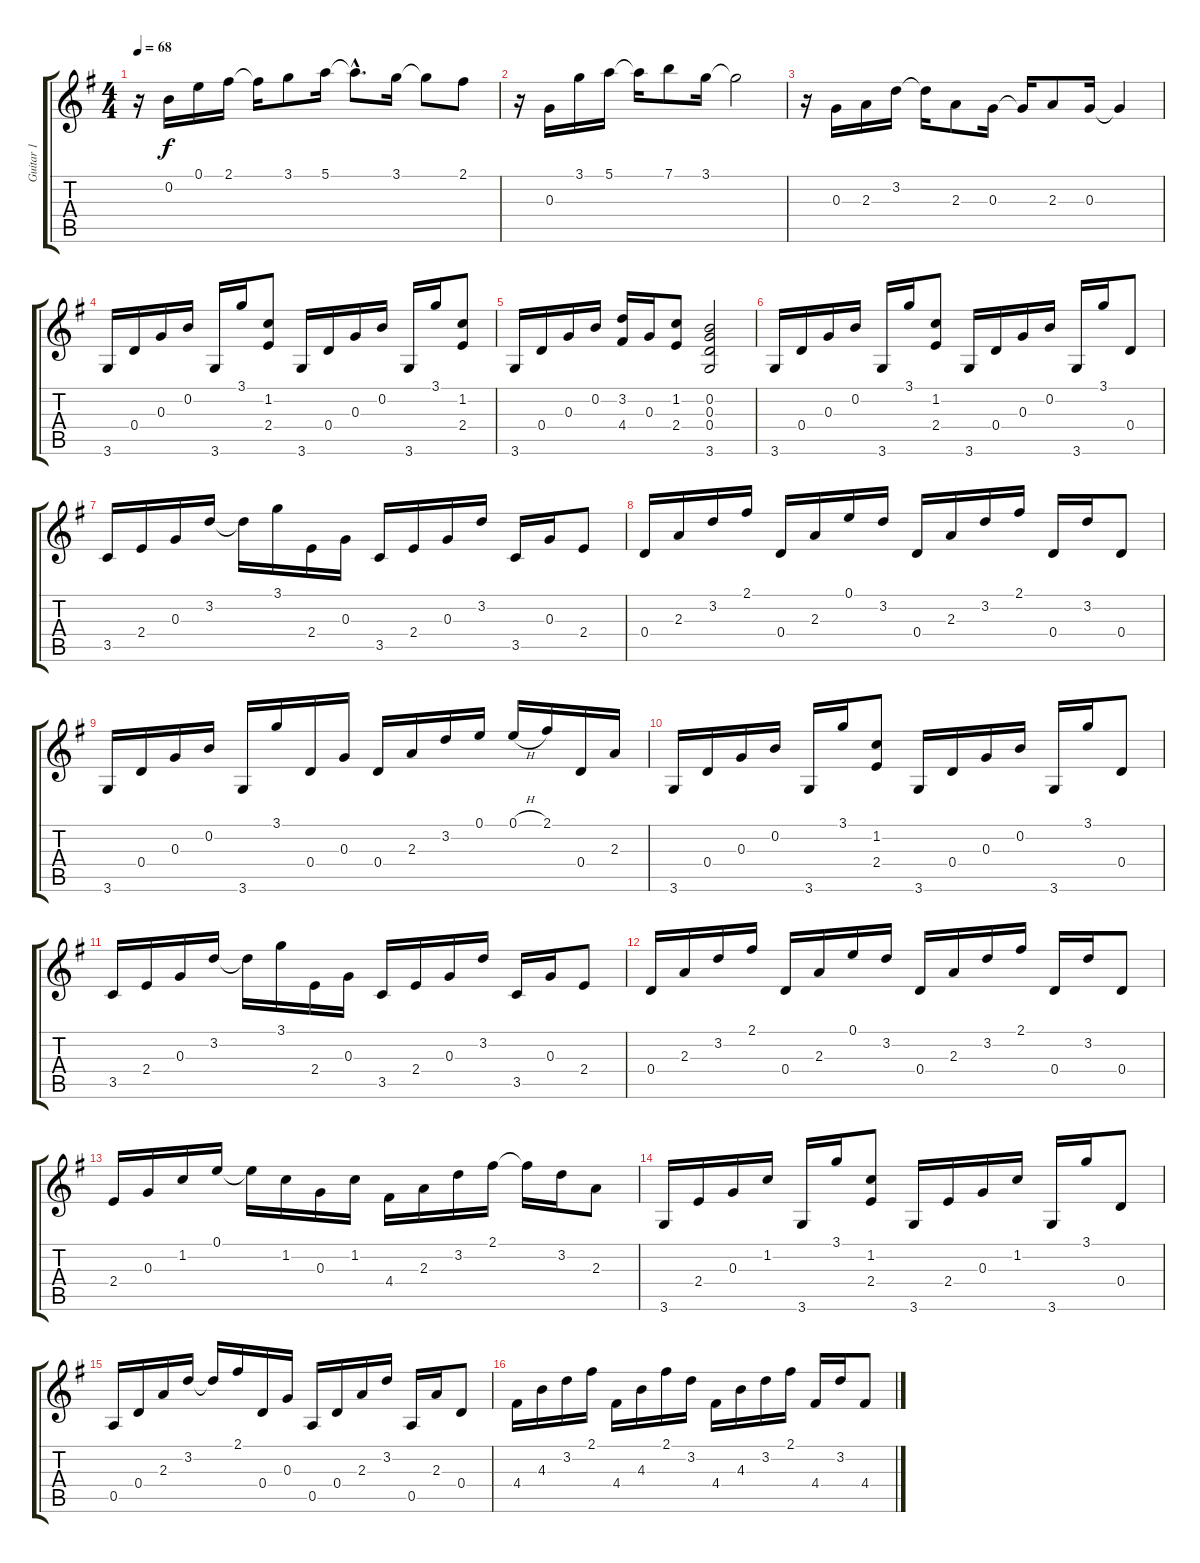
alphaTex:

\track ("Guitar 1" "Guitar 1") {instrument acousticguitarsteel}
\staff {score tabs}
\tuning (E4 B3 G3 D3 A2 E2) {hide}
\ts (4 4)
\tempo 68
\clef g2
\ks g
r.16{dy f instrument acousticguitarsteel} 0.2.16 0.1.16 2.1.16 2.1{t}.16 3.1.8 5.1.16 5.1{hac t}.8{d} 3.1.16 3.1{t}.8 2.1.8 |
r.16 0.3.16 3.1.16 5.1.16 5.1{t}.16 7.1.8 3.1.16 3.1{t}.2 |
r.16 0.3.16 2.3.16 3.2.16 3.2{t}.16 2.3.8 0.3.16 0.3{t}.16 2.3.8 0.3.16 0.3{t}.4 |
3.6.16 0.4.16 0.3.16 0.2.16 3.6.16 3.1.16 (1.2 2.4).8 3.6.16 0.4.16 0.3.16 0.2.16 3.6.16 3.1.16 (1.2 2.4).8 |
3.6.16 0.4.16 0.3.16 0.2.16 (3.2 4.4).16 0.3.16 (1.2 2.4).8 (0.2 0.3 0.4 3.6).2 |
3.6.16 0.4.16 0.3.16 0.2.16 3.6.16 3.1.16 (1.2 2.4).8 3.6.16 0.4.16 0.3.16 0.2.16 3.6.16 3.1.16 0.4.8 |
3.5.16 2.4.16 0.3.16 3.2.16 3.2{t}.16 3.1.16 2.4.16 0.3.16 3.5.16 2.4.16 0.3.16 3.2.16 3.5.16 0.3.16 2.4.8 |
0.4.16 2.3.16 3.2.16 2.1.16 0.4.16 2.3.16 0.1.16 3.2.16 0.4.16 2.3.16 3.2.16 2.1.16 0.4.16 3.2.16 0.4.8 |
3.6.16 0.4.16 0.3.16 0.2.16 3.6.16 3.1.16 0.4.16 0.3.16 0.4.16 2.3.16 3.2.16 0.1.16 0.1{h}.16 2.1.16 0.4.16 2.3.16 |
3.6.16 0.4.16 0.3.16 0.2.16 3.6.16 3.1.16 (1.2 2.4).8 3.6.16 0.4.16 0.3.16 0.2.16 3.6.16 3.1.16 0.4.8 |
3.5.16 2.4.16 0.3.16 3.2.16 3.2{t}.16 3.1.16 2.4.16 0.3.16 3.5.16 2.4.16 0.3.16 3.2.16 3.5.16 0.3.16 2.4.8 |
0.4.16 2.3.16 3.2.16 2.1.16 0.4.16 2.3.16 0.1.16 3.2.16 0.4.16 2.3.16 3.2.16 2.1.16 0.4.16 3.2.16 0.4.8 |
2.4.16 0.3.16 1.2.16 0.1.16 0.1{t}.16 1.2.16 0.3.16 1.2.16 4.4.16 2.3.16 3.2.16 2.1.16 2.1{t}.16 3.2.16 2.3.8 |
3.6.16 2.4.16 0.3.16 1.2.16 3.6.16 3.1.16 (1.2 2.4).8 3.6.16 2.4.16 0.3.16 1.2.16 3.6.16 3.1.16 0.4.8 |
0.5.16 0.4.16 2.3.16 3.2.16 3.2{t}.16 2.1.16 0.4.16 0.3.16 0.5.16 0.4.16 2.3.16 3.2.16 0.5.16 2.3.16 0.4.8 |
4.4.16 4.3.16 3.2.16 2.1.16 4.4.16 4.3.16 2.1.16 3.2.16 4.4.16 4.3.16 3.2.16 2.1.16 4.4.16 3.2.16 4.4.8
